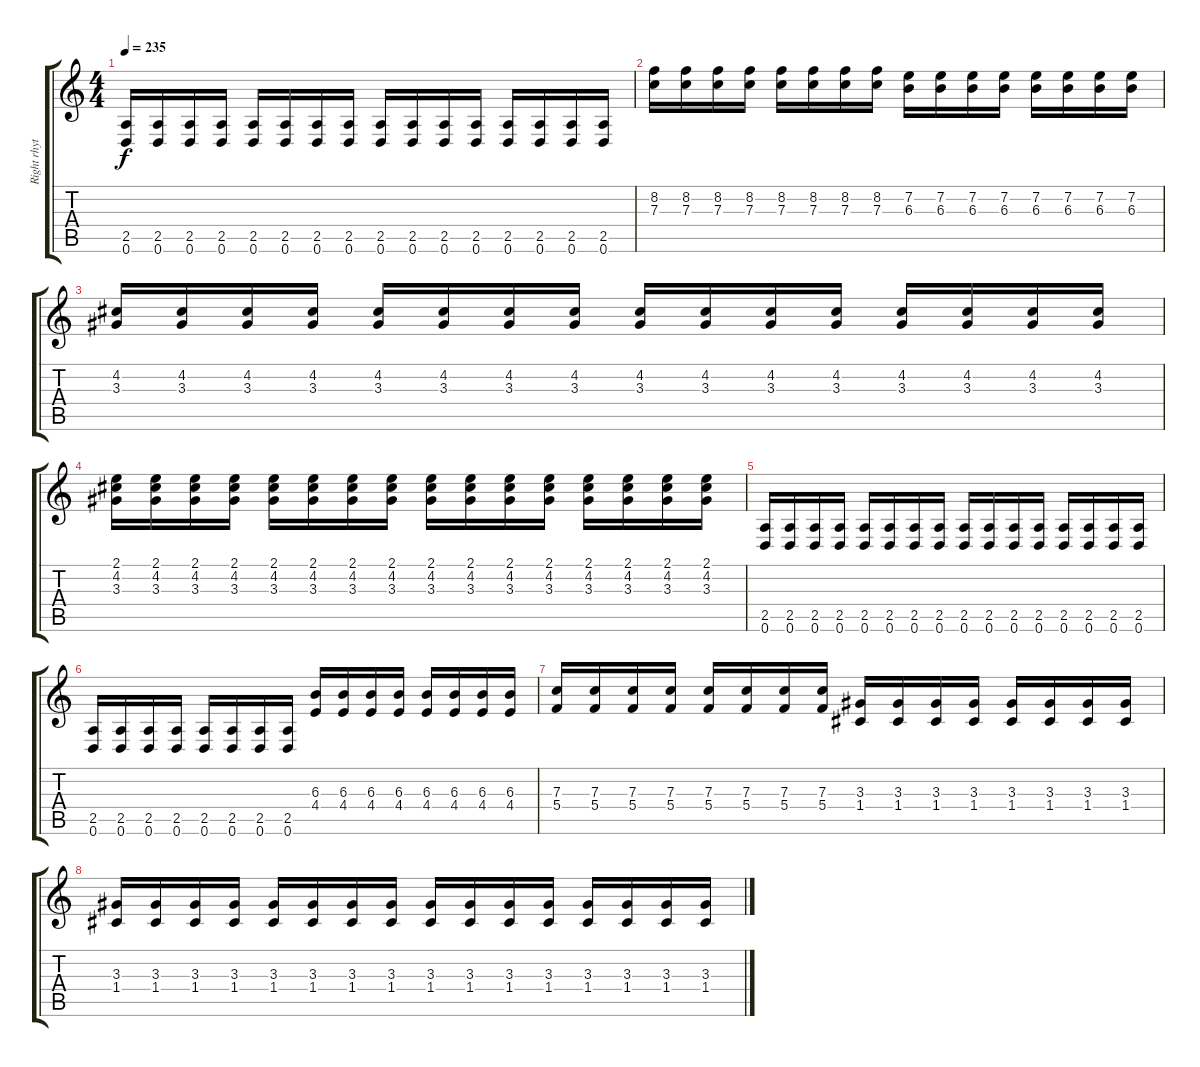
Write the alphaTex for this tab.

\track ("Right rhythm" "Right rhyt") {instrument overdrivenguitar}
\staff {score tabs}
\tuning (D4 A3 F3 C3 G2 D2) {hide}
\ts (4 4)
\tempo 235
\clef g2
\ks c
(2.5 0.6).16{dy f} (2.5 0.6).16 (2.5 0.6).16 (2.5 0.6).16 (2.5 0.6).16 (2.5 0.6).16 (2.5 0.6).16 (2.5 0.6).16 (2.5 0.6).16 (2.5 0.6).16 (2.5 0.6).16 (2.5 0.6).16 (2.5 0.6).16 (2.5 0.6).16 (2.5 0.6).16 (2.5 0.6).16 |
(8.2 7.3).16 (8.2 7.3).16 (8.2 7.3).16 (8.2 7.3).16 (8.2 7.3).16 (8.2 7.3).16 (8.2 7.3).16 (8.2 7.3).16 (7.2 6.3).16 (7.2 6.3).16 (7.2 6.3).16 (7.2 6.3).16 (7.2 6.3).16 (7.2 6.3).16 (7.2 6.3).16 (7.2 6.3).16 |
(4.2 3.3).16 (4.2 3.3).16 (4.2 3.3).16 (4.2 3.3).16 (4.2 3.3).16 (4.2 3.3).16 (4.2 3.3).16 (4.2 3.3).16 (4.2 3.3).16 (4.2 3.3).16 (4.2 3.3).16 (4.2 3.3).16 (4.2 3.3).16 (4.2 3.3).16 (4.2 3.3).16 (4.2 3.3).16 |
(2.1 4.2 3.3).16 (2.1 4.2 3.3).16 (2.1 4.2 3.3).16 (2.1 4.2 3.3).16 (2.1 4.2 3.3).16 (2.1 4.2 3.3).16 (2.1 4.2 3.3).16 (2.1 4.2 3.3).16 (2.1 4.2 3.3).16 (2.1 4.2 3.3).16 (2.1 4.2 3.3).16 (2.1 4.2 3.3).16 (2.1 4.2 3.3).16 (2.1 4.2 3.3).16 (2.1 4.2 3.3).16 (2.1 4.2 3.3).16 |
(2.5 0.6).16 (2.5 0.6).16 (2.5 0.6).16 (2.5 0.6).16 (2.5 0.6).16 (2.5 0.6).16 (2.5 0.6).16 (2.5 0.6).16 (2.5 0.6).16 (2.5 0.6).16 (2.5 0.6).16 (2.5 0.6).16 (2.5 0.6).16 (2.5 0.6).16 (2.5 0.6).16 (2.5 0.6).16 |
(2.5 0.6).16 (2.5 0.6).16 (2.5 0.6).16 (2.5 0.6).16 (2.5 0.6).16 (2.5 0.6).16 (2.5 0.6).16 (2.5 0.6).16 (6.3 4.4).16 (6.3 4.4).16 (6.3 4.4).16 (6.3 4.4).16 (6.3 4.4).16 (6.3 4.4).16 (6.3 4.4).16 (6.3 4.4).16 |
(7.3 5.4).16 (7.3 5.4).16 (7.3 5.4).16 (7.3 5.4).16 (7.3 5.4).16 (7.3 5.4).16 (7.3 5.4).16 (7.3 5.4).16 (3.3 1.4).16 (3.3 1.4).16 (3.3 1.4).16 (3.3 1.4).16 (3.3 1.4).16 (3.3 1.4).16 (3.3 1.4).16 (3.3 1.4).16 |
(3.3 1.4).16 (3.3 1.4).16 (3.3 1.4).16 (3.3 1.4).16 (3.3 1.4).16 (3.3 1.4).16 (3.3 1.4).16 (3.3 1.4).16 (3.3 1.4).16 (3.3 1.4).16 (3.3 1.4).16 (3.3 1.4).16 (3.3 1.4).16 (3.3 1.4).16 (3.3 1.4).16 (3.3 1.4).16
